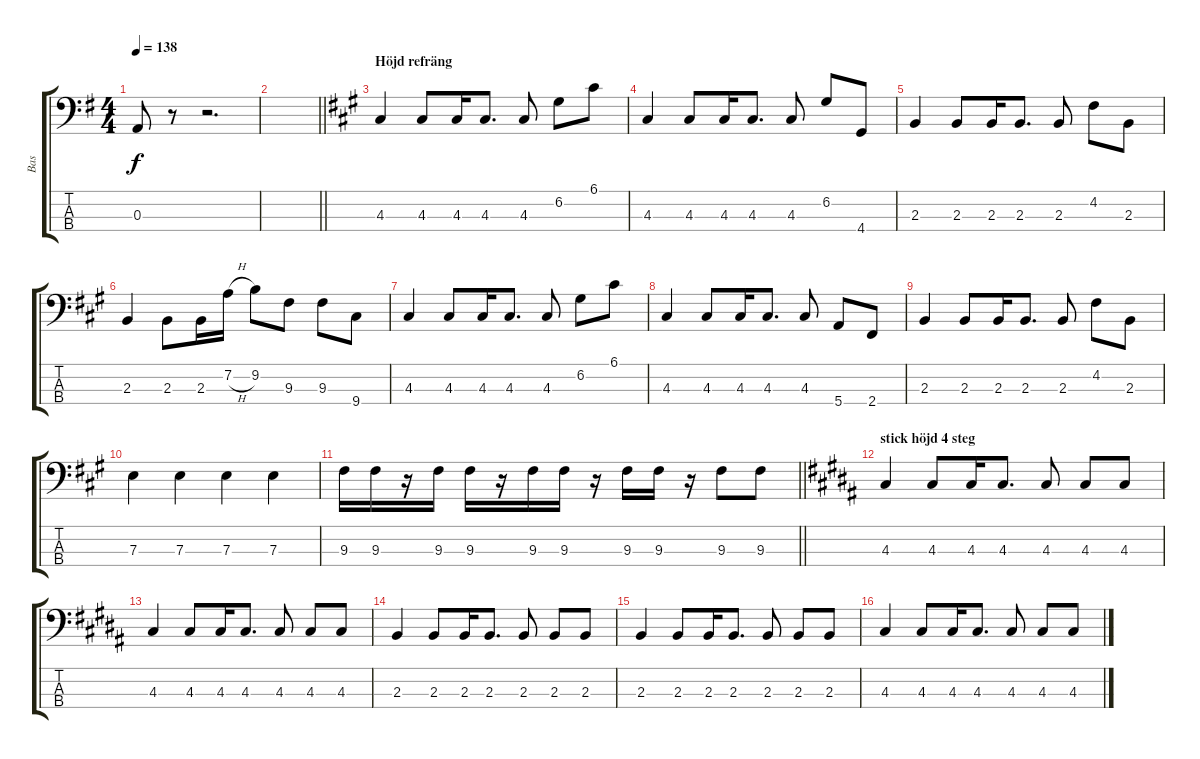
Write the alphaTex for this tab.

\track ("Bas" "Bas") {instrument electricbassfinger}
\staff {score tabs}
\tuning (G2 D2 A1 E1) {hide}
\ts (4 4)
\tempo 138
\clef f4
\ks g
0.3.8{dy f} r.8 r.2{d} |
\barLineRight lightlight
|
\section ("" "Höjd refräng")
\ks a
4.3.4 4.3.8 4.3.16 4.3.8{d} 4.3.8 6.2.8 6.1.8 |
4.3.4 4.3.8 4.3.16 4.3.8{d} 4.3.8 6.2.8 4.4.8 |
2.3.4 2.3.8 2.3.16 2.3.8{d} 2.3.8 4.2.8 2.3.8 |
2.3.4 2.3.8 2.3.16 7.2{h}.16 9.2.8 9.3.8 9.3.8 9.4.8 |
4.3.4 4.3.8 4.3.16 4.3.8{d} 4.3.8 6.2.8 6.1.8 |
4.3.4 4.3.8 4.3.16 4.3.8{d} 4.3.8 5.4.8 2.4.8 |
2.3.4 2.3.8 2.3.16 2.3.8{d} 2.3.8 4.2.8 2.3.8 |
7.3.4 7.3.4 7.3.4 7.3.4 |
\barLineRight lightlight
9.3.16 9.3.16 r.16 9.3.16 9.3.16 r.16 9.3.16 9.3.16 r.16 9.3.16 9.3.16 r.16 9.3.8 9.3.8 |
\section ("" "stick höjd 4 steg")
\ks b
4.3.4 4.3.8 4.3.16 4.3.8{d} 4.3.8 4.3.8 4.3.8 |
4.3.4 4.3.8 4.3.16 4.3.8{d} 4.3.8 4.3.8 4.3.8 |
2.3.4 2.3.8 2.3.16 2.3.8{d} 2.3.8 2.3.8 2.3.8 |
2.3.4 2.3.8 2.3.16 2.3.8{d} 2.3.8 2.3.8 2.3.8 |
4.3.4 4.3.8 4.3.16 4.3.8{d} 4.3.8 4.3.8 4.3.8
